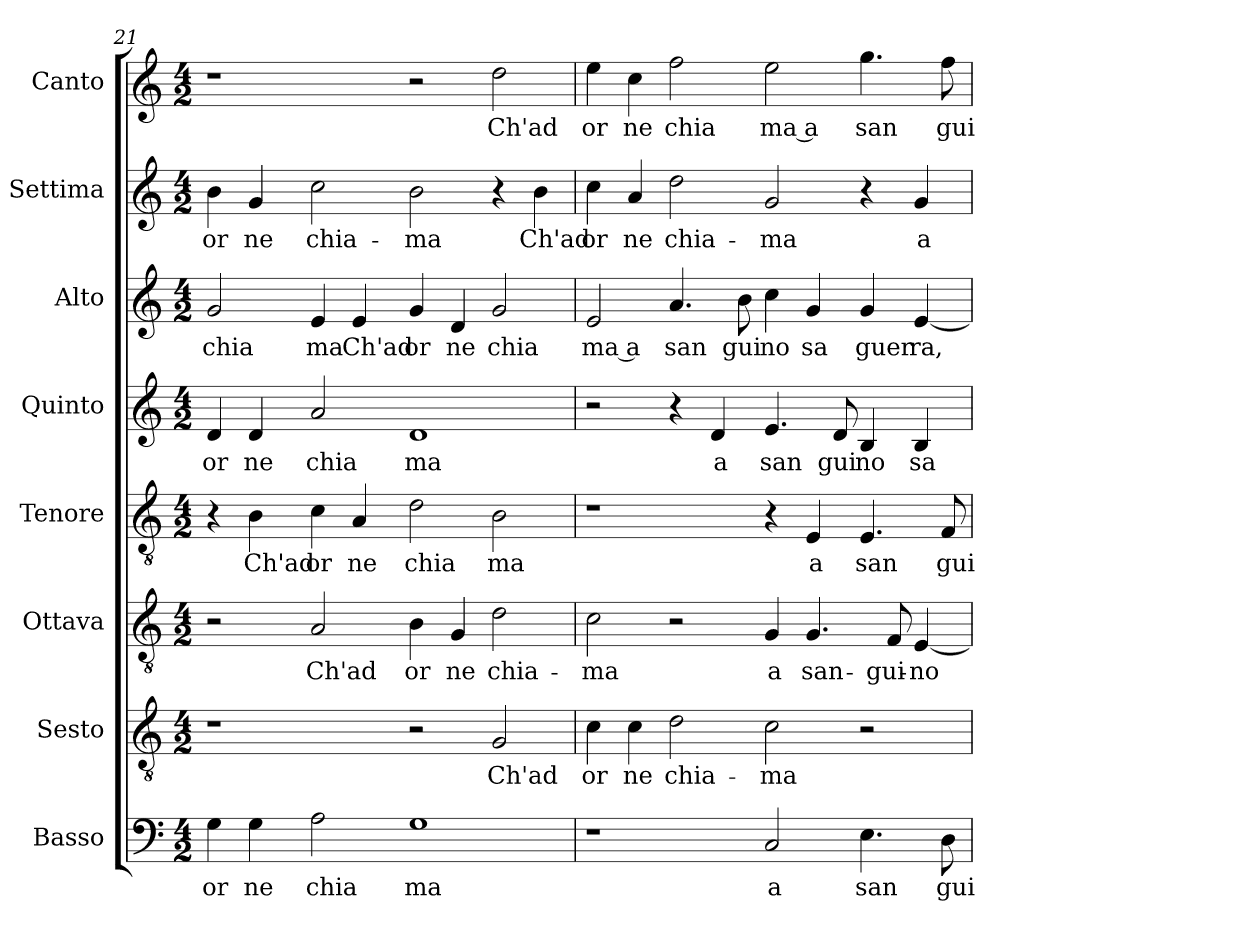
**kern	**text	**kern	**text	**kern	**text	**kern	**text	**kern	**text	**kern	**text	**kern	**text	**kern	**text
*part8	*part8	*part7	*part7	*part6	*part6	*part5	*part5	*part4	*part4	*part3	*part3	*part2	*part2	*part1	*part1
*staff8	*staff8	*staff7	*staff7	*staff6	*staff6	*staff5	*staff5	*staff4	*staff4	*staff3	*staff3	*staff2	*staff2	*staff1	*staff1
*I"Basso	*	*I"Sesto	*	*I"Ottava	*	*I"Tenore	*	*I"Quinto	*	*I"Alto	*	*I"Settima	*	*I"Canto	*
*I'Basso	*	*I'Sesto	*	*I'Ottava	*	*I'Tenore	*	*I'Quinto	*	*I'Alto	*	*I'Settima	*	*I'Canto	*
*clefF4	*	*clefGv2	*	*clefGv2	*	*clefGv2	*	*clefG2	*	*clefG2	*	*clefG2	*	*clefG2	*
*M4/2	*	*M4/2	*	*M4/2	*	*M4/2	*	*M4/2	*	*M4/2	*	*M4/2	*	*M4/2	*
=21	=21	=21	=21	=21	=21	=21	=21	=21	=21	=21	=21	=21	=21	=21	=21
!	!LO:LY:b:cj	!	!	!	!	!	!	!	!LO:LY:b:cj	!	!LO:LY:b:cj	!	!LO:LY:b:cj	!	!
4G\	or	1r	.	2r	.	4r	.	4d/	or	2g/	chia	4b\	or	1r	.
!	!LO:LY:b:cj	!	!	!	!	!	!LO:LY:b:cj	!	!LO:LY:b:cj	!	!	!	!LO:LY:b:cj	!	!
4G\	ne	.	.	.	.	4B\	Ch'ad	4d/	ne	.	.	4g/	ne	.	.
!	!LO:LY:b:cj	!	!	!	!LO:LY:b:cj	!	!LO:LY:b:cj	!	!LO:LY:b:cj	!	!LO:LY:b:cj	!	!LO:LY:b:cj	!	!
2A\	chia	.	.	2A/	Ch'ad	4c\	or	2a/	chia	4e/	ma	2cc\	chia-	.	.
!	!	!	!	!	!	!	!LO:LY:b:cj	!	!	!	!LO:LY:b:cj	!	!	!	!
.	.	.	.	.	.	4A/	ne	.	.	4e/	Ch'ad	.	.	.	.
!	!LO:LY:b:cj	!	!	!	!LO:LY:b:cj	!	!LO:LY:b:cj	!	!LO:LY:b:cj	!	!LO:LY:b:cj	!	!LO:LY:b:cj	!	!
1G	ma	2r	.	4B\	or	2d\	chia	1d	ma	4g/	or	2b\	-ma	2r	.
!	!	!	!	!	!LO:LY:b:cj	!	!	!	!	!	!LO:LY:b:cj	!	!	!	!
.	.	.	.	4G/	ne	.	.	.	.	4d/	ne	.	.	.	.
!	!	!	!LO:LY:b:cj	!	!LO:LY:b:cj	!	!LO:LY:b:cj	!	!	!	!LO:LY:b:cj	!	!	!	!LO:LY:b:cj
.	.	2G/	Ch'ad	2d\	chia-	2B\	ma	.	.	2g/	chia	4r	.	2dd\	Ch'ad
!	!	!	!	!	!	!	!	!	!	!	!	!	!LO:LY:b:cj	!	!
.	.	.	.	.	.	.	.	.	.	.	.	4b\	Ch'ad	.	.
=22	=22	=22	=22	=22	=22	=22	=22	=22	=22	=22	=22	=22	=22	=22	=22
!	!	!	!LO:LY:b:cj	!	!LO:LY:b:cj	!	!	!	!	!	!LO:LY:b:rj	!	!LO:LY:b:cj	!	!LO:LY:b:cj
1r	.	4c\	or	2c\	-ma	1r	.	2r	.	2e/	ma a	4cc\	or	4ee\	or
!	!	!	!LO:LY:b:cj	!	!	!	!	!	!	!	!	!	!LO:LY:b:cj	!	!LO:LY:b:cj
.	.	4c\	ne	.	.	.	.	.	.	.	.	4a/	ne	4cc\	ne
!	!	!	!LO:LY:b:cj	!	!	!	!	!	!	!	!LO:LY:b:cj	!	!LO:LY:b:cj	!	!LO:LY:b:cj
.	.	2d\	chia-	2r	.	.	.	4r	.	4.a/	san	2dd\	chia-	2ff\	chia
!	!	!	!	!	!	!	!	!	!LO:LY:b:cj	!	!	!	!	!	!
.	.	.	.	.	.	.	.	4d/	a	.	.	.	.	.	.
!	!	!	!	!	!	!	!	!	!	!	!LO:LY:b:cj	!	!	!	!
.	.	.	.	.	.	.	.	.	.	8b\	gui	.	.	.	.
!	!LO:LY:b:cj	!	!LO:LY:b:cj	!	!LO:LY:b:cj	!	!	!	!LO:LY:b:cj	!	!LO:LY:b:cj	!	!LO:LY:b:cj	!	!LO:LY:b:rj
2C/	a	2c\	-ma	4G/	a	4r	.	4.e/	san	4cc\	no	2g/	-ma	2ee\	ma a
!	!	!	!	!	!LO:LY:b:cj	!	!LO:LY:b:cj	!	!	!	!LO:LY:b:cj	!	!	!	!
.	.	.	.	4.G/	san-	4E/	a	.	.	4g/	sa	.	.	.	.
!	!	!	!	!	!	!	!	!	!LO:LY:b:cj	!	!	!	!	!	!
.	.	.	.	.	.	.	.	8d/	gui	.	.	.	.	.	.
!	!LO:LY:b:cj	!	!	!	!	!	!LO:LY:b:cj	!	!LO:LY:b:cj	!	!LO:LY:b:cj	!	!	!	!LO:LY:b:cj
4.E\	san	2r	.	.	.	4.E/	san	4B/	no	4g/	guer	4r	.	4.gg\	san
!	!	!	!	!	!LO:LY:b:cj	!	!	!	!	!	!	!	!	!	!
.	.	.	.	8F/	-gui-	.	.	.	.	.	.	.	.	.	.
!	!	!	!	!	!LO:LY:b:cj	!	!	!	!LO:LY:b:cj	!	!LO:LY:b	!	!LO:LY:b:cj	!	!
.	.	.	.	[<4E/	-no-	.	.	4B/	sa	[<4e/	ra,	4g/	a	.	.
!	!LO:LY:b:cj	!	!	!	!	!	!LO:LY:b:cj	!	!	!	!	!	!	!	!LO:LY:b:cj
8D\	gui	.	.	.	.	8F/	gui	.	.	.	.	.	.	8ff\	gui
=	=	=	=	=	=	=	=	=	=	=	=	=	=	=	=
*-	*-	*-	*-	*-	*-	*-	*-	*-	*-	*-	*-	*-	*-	*-	*-
